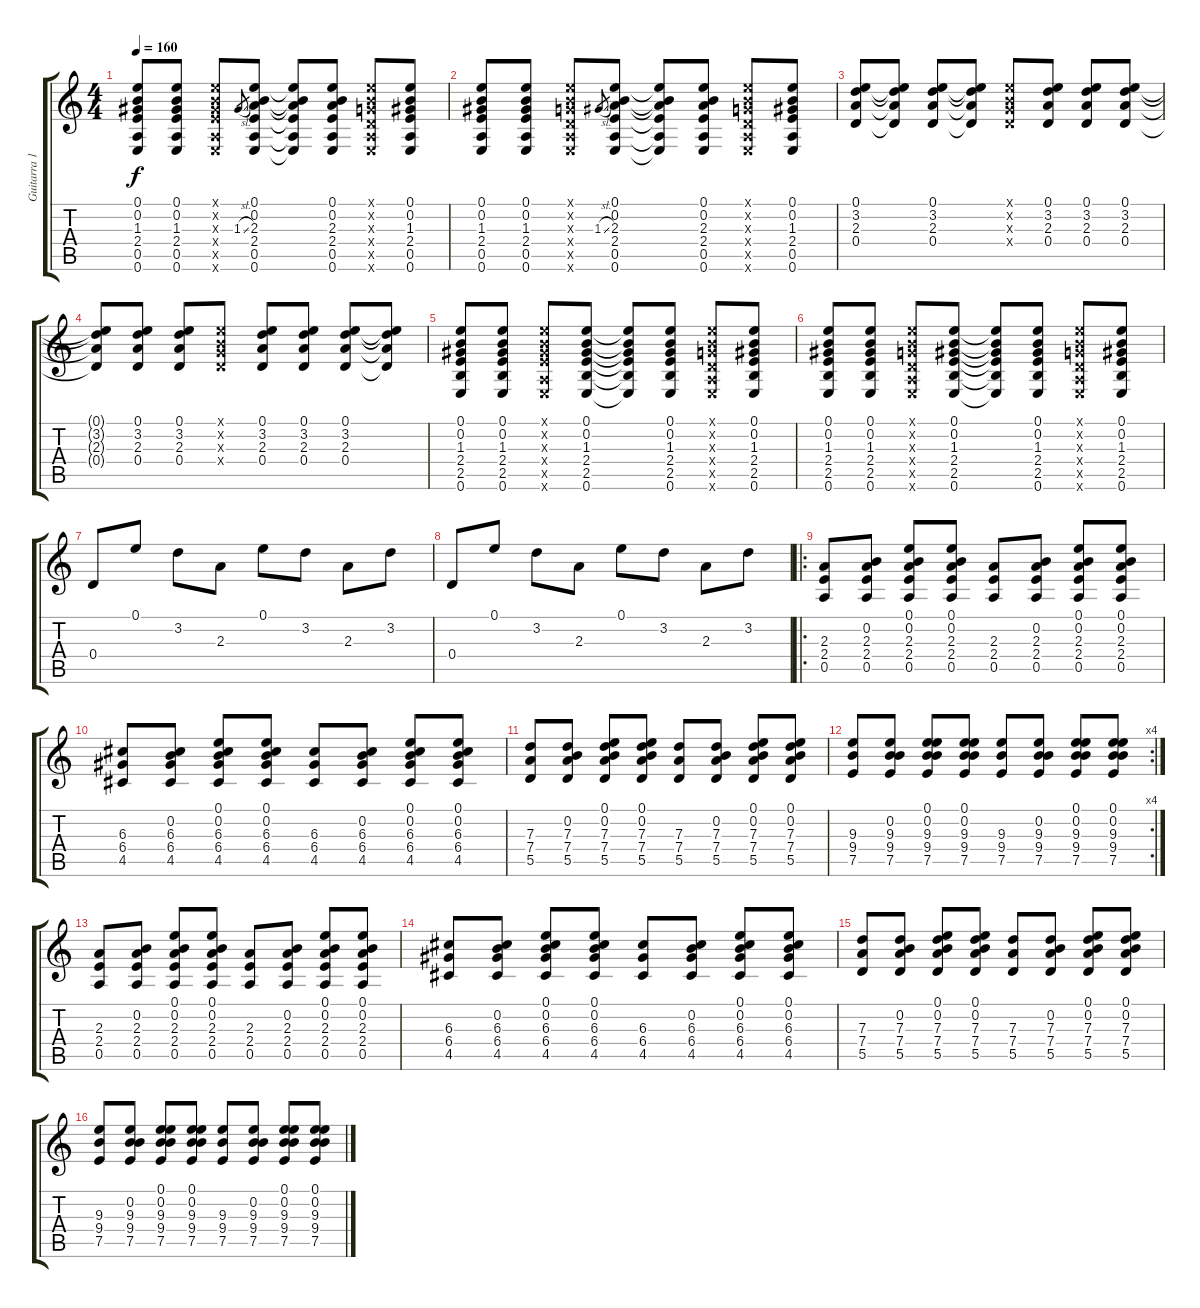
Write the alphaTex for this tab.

\track ("Guitarra 1" "Guitarra 1") {instrument acousticguitarsteel}
\staff {score tabs}
\tuning (E4 B3 G3 D3 A2 E2) {hide}
\ts (4 4)
\tempo 160
\clef g2
\ks c
(0.1 0.2 1.3 2.4 0.5 0.6).8{dy f} (0.1 0.2 1.3 2.4 0.5 0.6).8 (0.1{x} 0.2{x} 1.3{x} 2.4{x} 0.5{x} 0.6{x}).8 1.3{sl}.8{gr} (0.1 0.2 2.3 2.4 0.5 0.6).8 (0.1{t} 0.2{t} 2.3{t} 2.4{t} 0.5{t} 0.6{t}).8 (0.1 0.2 2.3 2.4 0.5 0.6).8 (0.1{x} 0.2{x} 0.3{x} 0.4{x} 0.5{x} 0.6{x}).8 (0.1 0.2 1.3 2.4 0.5 0.6).8 |
(0.1 0.2 1.3 2.4 0.5 0.6).8 (0.1 0.2 1.3 2.4 0.5 0.6).8 (0.1{x} 0.2{x} 0.3{x} 0.4{x} 0.5{x} 0.6{x}).8 1.3{sl}.8{gr} (0.1 0.2 2.3 2.4 0.5 0.6).8 (0.1{t} 0.2{t} 2.3{t} 2.4{t} 0.5{t} 0.6{t}).8 (0.1 0.2 2.3 2.4 0.5 0.6).8 (0.1{x} 0.2{x} 0.3{x} 0.4{x} 0.5{x} 0.6{x}).8 (0.1 0.2 1.3 2.4 0.5 0.6).8 |
(0.1 3.2 2.3 0.4).8 (0.1{t} 3.2{t} 2.3{t} 0.4{t}).8 (0.1 3.2 2.3 0.4).8 (0.1{t} 3.2{t} 2.3{t} 0.4{t}).8 (0.1{x} 0.2{x} 0.3{x} 0.4{x}).8 (0.1 3.2 2.3 0.4).8 (0.1 3.2 2.3 0.4).8 (0.1 3.2 2.3 0.4).8 |
(0.1{t} 3.2{t} 2.3{t} 0.4{t}).8 (0.1 3.2 2.3 0.4).8 (0.1 3.2 2.3 0.4).8 (0.1{x} 0.2{x} 0.3{x} 0.4{x}).8 (0.1 3.2 2.3 0.4).8 (0.1 3.2 2.3 0.4).8 (0.1 3.2 2.3 0.4).8 (0.1{t} 3.2{t} 2.3{t} 0.4{t}).8 |
(0.1 0.2 1.3 2.4 2.5 0.6).8 (0.1 0.2 1.3 2.4 2.5 0.6).8 (0.1{x} 0.2{x} 1.3{x} 2.4{x} 0.5{x} 0.6{x}).8 (0.1 0.2 1.3 2.4 2.5 0.6).8 (0.1{t} 0.2{t} 1.3{t} 2.4{t} 2.5{t} 0.6{t}).8 (0.1 0.2 1.3 2.4 2.5 0.6).8 (0.1{x} 0.2{x} 0.3{x} 0.4{x} 0.5{x} 0.6{x}).8 (0.1 0.2 1.3 2.4 2.5 0.6).8 |
(0.1 0.2 1.3 2.4 2.5 0.6).8 (0.1 0.2 1.3 2.4 2.5 0.6).8 (0.1{x} 0.2{x} 0.3{x} 0.4{x} 0.5{x} 0.6{x}).8 (0.1 0.2 1.3 2.4 2.5 0.6).8 (0.1{t} 0.2{t} 1.3{t} 2.4{t} 2.5{t} 0.6{t}).8 (0.1 0.2 1.3 2.4 2.5 0.6).8 (0.1{x} 0.2{x} 0.3{x} 0.4{x} 0.5{x} 0.6{x}).8 (0.1 0.2 1.3 2.4 2.5 0.6).8 |
0.4.8 0.1.8 3.2.8 2.3.8 0.1.8 3.2.8 2.3.8 3.2.8 |
0.4.8 0.1.8 3.2.8 2.3.8 0.1.8 3.2.8 2.3.8 3.2.8 |
\ro
(2.3 2.4 0.5).8 (0.2 2.3 2.4 0.5).8 (0.1 0.2 2.3 2.4 0.5).8 (0.1 0.2 2.3 2.4 0.5).8 (2.3 2.4 0.5).8 (0.2 2.3 2.4 0.5).8 (0.1 0.2 2.3 2.4 0.5).8 (0.1 0.2 2.3 2.4 0.5).8 |
(6.3 6.4 4.5).8 (0.2 6.3 6.4 4.5).8 (0.1 0.2 6.3 6.4 4.5).8 (0.1 0.2 6.3 6.4 4.5).8 (6.3 6.4 4.5).8 (0.2 6.3 6.4 4.5).8 (0.1 0.2 6.3 6.4 4.5).8 (0.1 0.2 6.3 6.4 4.5).8 |
(7.3 7.4 5.5).8 (0.2 7.3 7.4 5.5).8 (0.1 0.2 7.3 7.4 5.5).8 (0.1 0.2 7.3 7.4 5.5).8 (7.3 7.4 5.5).8 (0.2 7.3 7.4 5.5).8 (0.1 0.2 7.3 7.4 5.5).8 (0.1 0.2 7.3 7.4 5.5).8 |
\rc 4
(9.3 9.4 7.5).8 (0.2 9.3 9.4 7.5).8 (0.1 0.2 9.3 9.4 7.5).8 (0.1 0.2 9.3 9.4 7.5).8 (9.3 9.4 7.5).8 (0.2 9.3 9.4 7.5).8 (0.1 0.2 9.3 9.4 7.5).8 (0.1 0.2 9.3 9.4 7.5).8 |
(2.3 2.4 0.5).8 (0.2 2.3 2.4 0.5).8 (0.1 0.2 2.3 2.4 0.5).8 (0.1 0.2 2.3 2.4 0.5).8 (2.3 2.4 0.5).8 (0.2 2.3 2.4 0.5).8 (0.1 0.2 2.3 2.4 0.5).8 (0.1 0.2 2.3 2.4 0.5).8 |
(6.3 6.4 4.5).8 (0.2 6.3 6.4 4.5).8 (0.1 0.2 6.3 6.4 4.5).8 (0.1 0.2 6.3 6.4 4.5).8 (6.3 6.4 4.5).8 (0.2 6.3 6.4 4.5).8 (0.1 0.2 6.3 6.4 4.5).8 (0.1 0.2 6.3 6.4 4.5).8 |
(7.3 7.4 5.5).8 (0.2 7.3 7.4 5.5).8 (0.1 0.2 7.3 7.4 5.5).8 (0.1 0.2 7.3 7.4 5.5).8 (7.3 7.4 5.5).8 (0.2 7.3 7.4 5.5).8 (0.1 0.2 7.3 7.4 5.5).8 (0.1 0.2 7.3 7.4 5.5).8 |
(9.3 9.4 7.5).8 (0.2 9.3 9.4 7.5).8 (0.1 0.2 9.3 9.4 7.5).8 (0.1 0.2 9.3 9.4 7.5).8 (9.3 9.4 7.5).8 (0.2 9.3 9.4 7.5).8 (0.1 0.2 9.3 9.4 7.5).8 (0.1 0.2 9.3 9.4 7.5).8
